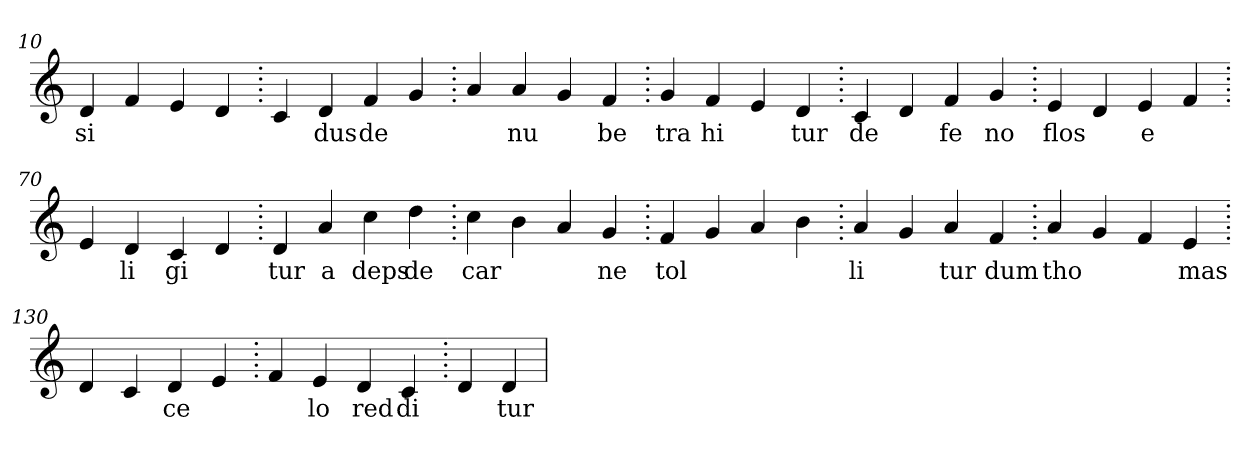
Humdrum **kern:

**kern	**text
*part1	*part1
*staff1	*staff1
*clefG2	*
=10.	=10.
4d	si
4f	.
4e	.
4d	.
=20.	=20.
4c	.
4d	dus
4f	de
4g	.
=30.	=30.
4a	.
4a	nu
4g	.
4f	be
=40.	=40.
4g	tra
4f	hi
4e	.
4d	tur
=50.	=50.
4c	de
4d	.
4f	fe
4g	no
=60.	=60.
4e	flos
4d	.
4e	e
4f	.
=70.	=70.
4e	.
4d	li
4c	gi
4d	.
=80.	=80.
4d	tur
4a	a
4cc	deps
4dd	de
=90.	=90.
4cc	car
4b	.
4a	.
4g	ne
=100.	=100.
4f	tol
4g	.
4a	.
4b	.
=110.	=110.
4a	li
4g	.
4a	tur
4f	dum
=120.	=120.
4a	tho
4g	.
4f	.
4e	mas
=130.	=130.
4d	.
4c	.
4d	ce
4e	.
=140.	=140.
4f	.
4e	lo
4d	red
4c	di
=150.	=150.
4d	.
4d	tur
=	=
*-	*-
